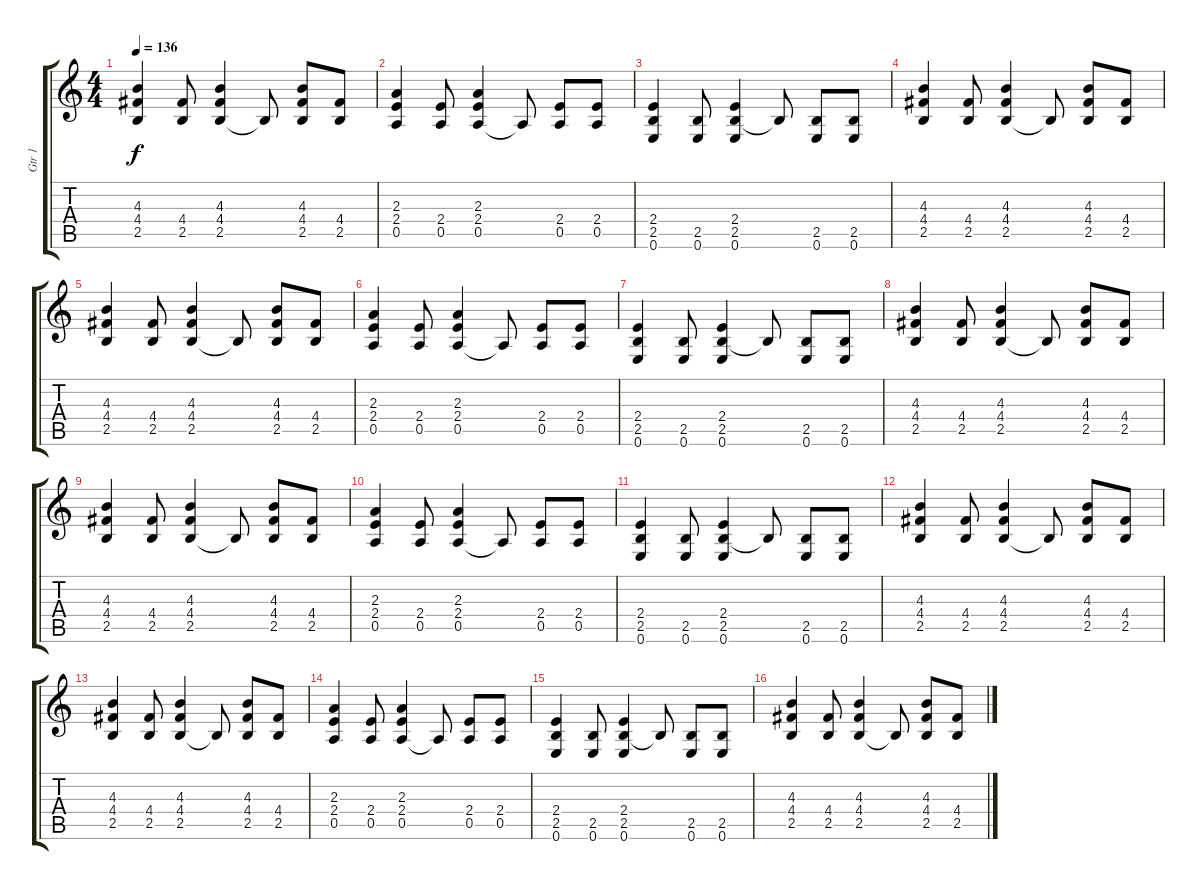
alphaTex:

\track ("Gtr 1" "Gtr 1") {instrument distortionguitar}
\staff {score tabs}
\tuning (E4 B3 G3 D3 A2 E2) {hide}
\ts (4 4)
\tempo 136
\clef g2
\ks c
(4.3 4.4 2.5).4{dy f} (4.4 2.5).8 (4.3 4.4 2.5).4 2.5{t}.8 (4.3 4.4 2.5).8 (4.4 2.5).8 |
(2.3 2.4 0.5).4 (2.4 0.5).8 (2.3 2.4 0.5).4 0.5{t}.8 (2.4 0.5).8 (2.4 0.5).8 |
(2.4 2.5 0.6).4 (2.5 0.6).8 (2.4 2.5 0.6).4 2.5{t}.8 (2.5 0.6).8 (2.5 0.6).8 |
(4.3 4.4 2.5).4 (4.4 2.5).8 (4.3 4.4 2.5).4 2.5{t}.8 (4.3 4.4 2.5).8 (4.4 2.5).8 |
(4.3 4.4 2.5).4 (4.4 2.5).8 (4.3 4.4 2.5).4 2.5{t}.8 (4.3 4.4 2.5).8 (4.4 2.5).8 |
(2.3 2.4 0.5).4 (2.4 0.5).8 (2.3 2.4 0.5).4 0.5{t}.8 (2.4 0.5).8 (2.4 0.5).8 |
(2.4 2.5 0.6).4 (2.5 0.6).8 (2.4 2.5 0.6).4 2.5{t}.8 (2.5 0.6).8 (2.5 0.6).8 |
(4.3 4.4 2.5).4 (4.4 2.5).8 (4.3 4.4 2.5).4 2.5{t}.8 (4.3 4.4 2.5).8 (4.4 2.5).8 |
(4.3 4.4 2.5).4 (4.4 2.5).8 (4.3 4.4 2.5).4 2.5{t}.8 (4.3 4.4 2.5).8 (4.4 2.5).8 |
(2.3 2.4 0.5).4 (2.4 0.5).8 (2.3 2.4 0.5).4 0.5{t}.8 (2.4 0.5).8 (2.4 0.5).8 |
(2.4 2.5 0.6).4 (2.5 0.6).8 (2.4 2.5 0.6).4 2.5{t}.8 (2.5 0.6).8 (2.5 0.6).8 |
(4.3 4.4 2.5).4 (4.4 2.5).8 (4.3 4.4 2.5).4 2.5{t}.8 (4.3 4.4 2.5).8 (4.4 2.5).8 |
(4.3 4.4 2.5).4 (4.4 2.5).8 (4.3 4.4 2.5).4 2.5{t}.8 (4.3 4.4 2.5).8 (4.4 2.5).8 |
(2.3 2.4 0.5).4 (2.4 0.5).8 (2.3 2.4 0.5).4 0.5{t}.8 (2.4 0.5).8 (2.4 0.5).8 |
(2.4 2.5 0.6).4 (2.5 0.6).8 (2.4 2.5 0.6).4 2.5{t}.8 (2.5 0.6).8 (2.5 0.6).8 |
(4.3 4.4 2.5).4 (4.4 2.5).8 (4.3 4.4 2.5).4 2.5{t}.8 (4.3 4.4 2.5).8 (4.4 2.5).8
